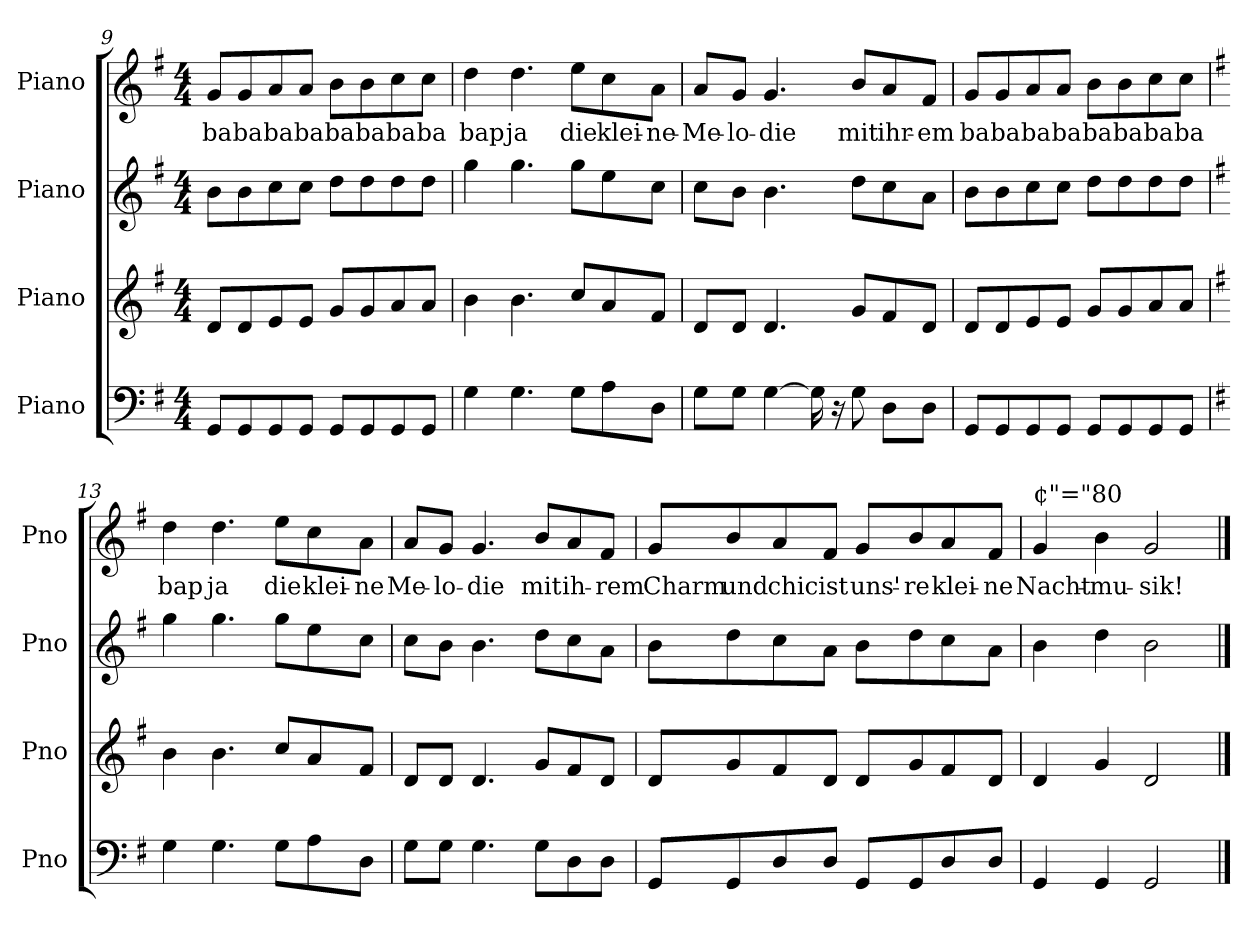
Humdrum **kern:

**kern	**kern	**kern	**kern	**text
*part4	*part3	*part2	*part1	*part1
*staff4	*staff3	*staff2	*staff1	*staff1
*I"Piano	*I"Piano	*I"Piano	*I"Piano	*
*I'Pno	*I'Pno	*I'Pno	*I'Pno	*
*clefF4	*clefG2	*clefG2	*clefG2	*
*k[f#]	*k[f#]	*k[f#]	*k[f#]	*
*M4/4	*M4/4	*M4/4	*M4/4	*
=9	=9	=9	=9	=9
!	!	!	!	!LO:LY:b
8GG/L	8d/L	8b\L	8g/L	ba
!	!	!	!	!LO:LY:b
8GG/	8d/	8b\	8g/	ba
!	!	!	!	!LO:LY:b
8GG/	8e/	8cc\	8a/	ba
!	!	!	!	!LO:LY:b
8GG/J	8e/J	8cc\J	8a/J	ba
!	!	!	!	!LO:LY:b
8GG/L	8g/L	8dd\L	8b\L	ba
!	!	!	!	!LO:LY:b
8GG/	8g/	8dd\	8b\	ba
!	!	!	!	!LO:LY:b
8GG/	8a/	8dd\	8cc\	ba
!	!	!	!	!LO:LY:b
8GG/J	8a/J	8dd\J	8cc\J	ba
!!LO:PB:g=z
=10	=10	=10	=10	=10
!	!	!	!	!LO:LY:b
4G\	4b\	4gg\	4dd\	bap
!	!	!	!	!LO:LY:b
4.G\	4.b\	4.gg\	4.dd\	ja
!	!	!	!	!LO:LY:b
8G\L	8cc/L	8gg\L	8ee\L	die
!	!	!	!	!LO:LY:b
8A\	8a/	8ee\	8cc\	klei-
!	!	!	!	!LO:LY:b
8D\J	8f#/J	8cc\J	8a\J	ne-
=11	=11	=11	=11	=11
!	!	!	!	!LO:LY:b
8G\L	8d/L	8cc\L	8a/L	Me-
!	!	!	!	!LO:LY:b
8G\J	8d/J	8b\J	8g/J	lo-
!	!	!	!	!LO:LY:b
[4G\	4.d/	4.b\	4.g/	die
16G\]	.	.	.	.
16r	.	.	.	.
!	!	!	!	!LO:LY:b
8G\	8g/L	8dd\L	8b/L	mit
!	!	!	!	!LO:LY:b
8D\L	8f#/	8cc\	8a/	ihr-
!	!	!	!	!LO:LY:b
8D\J	8d/J	8a\J	8f#/J	em
=12	=12	=12	=12	=12
!	!	!	!	!LO:LY:b
8GG/L	8d/L	8b\L	8g/L	ba
!	!	!	!	!LO:LY:b
8GG/	8d/	8b\	8g/	ba
!	!	!	!	!LO:LY:b
8GG/	8e/	8cc\	8a/	ba
!	!	!	!	!LO:LY:b
8GG/J	8e/J	8cc\J	8a/J	ba
!	!	!	!	!LO:LY:b
8GG/L	8g/L	8dd\L	8b\L	ba
!	!	!	!	!LO:LY:b
8GG/	8g/	8dd\	8b\	ba
!	!	!	!	!LO:LY:b
8GG/	8a/	8dd\	8cc\	ba
!	!	!	!	!LO:LY:b
8GG/J	8a/J	8dd\J	8cc\J	ba
!!LO:LB:g=z
=13	=13	=13	=13	=13
*k[f#]	*k[f#]	*k[f#]	*k[f#]	*
!	!	!	!	!LO:LY:b
4G\	4b\	4gg\	4dd\	bap
!	!	!	!	!LO:LY:b
4.G\	4.b\	4.gg\	4.dd\	ja
!	!	!	!	!LO:LY:b
8G\L	8cc/L	8gg\L	8ee\L	die
!	!	!	!	!LO:LY:b
8A\	8a/	8ee\	8cc\	klei-
!	!	!	!	!LO:LY:b
8D\J	8f#/J	8cc\J	8a\J	ne
=14	=14	=14	=14	=14
!	!	!	!	!LO:LY:b
8G\L	8d/L	8cc\L	8a/L	Me-
!	!	!	!	!LO:LY:b
8G\J	8d/J	8b\J	8g/J	lo-
!	!	!	!	!LO:LY:b
4.G\	4.d/	4.b\	4.g/	die
!	!	!	!	!LO:LY:b
8G\L	8g/L	8dd\L	8b/L	mit
!	!	!	!	!LO:LY:b
8D\	8f#/	8cc\	8a/	ih-
!	!	!	!	!LO:LY:b
8D\J	8d/J	8a\J	8f#/J	rem
=15	=15	=15	=15	=15
!	!	!	!	!LO:LY:b
8GG/L	8d/L	8b\L	8g/L	Charm
!	!	!	!	!LO:LY:b
8GG/	8g/	8dd\	8b/	und
!	!	!	!	!LO:LY:b
8D/	8f#/	8cc\	8a/	chic
!	!	!	!	!LO:LY:b
8D/J	8d/J	8a\J	8f#/J	ist
!	!	!	!	!LO:LY:b
8GG/L	8d/L	8b\L	8g/L	uns'-
!	!	!	!	!LO:LY:b
8GG/	8g/	8dd\	8b/	re
!	!	!	!	!LO:LY:b
8D/	8f#/	8cc\	8a/	klei-
!	!	!	!	!LO:LY:b
8D/J	8d/J	8a\J	8f#/J	ne
=16	=16	=16	=16	=16
!	!	!	!LO:TX:a:t=¢"="80	!
!	!	!	!	!LO:LY:b
4GG/	4d/	4b\	4g/	Nacht-
!	!	!	!	!LO:LY:b
4GG/	4g/	4dd\	4b\	mu-
!	!	!	!	!LO:LY:b
2GG/	2d/	2b\	2g/	sik!
==	==	==	==	==
*-	*-	*-	*-	*-
